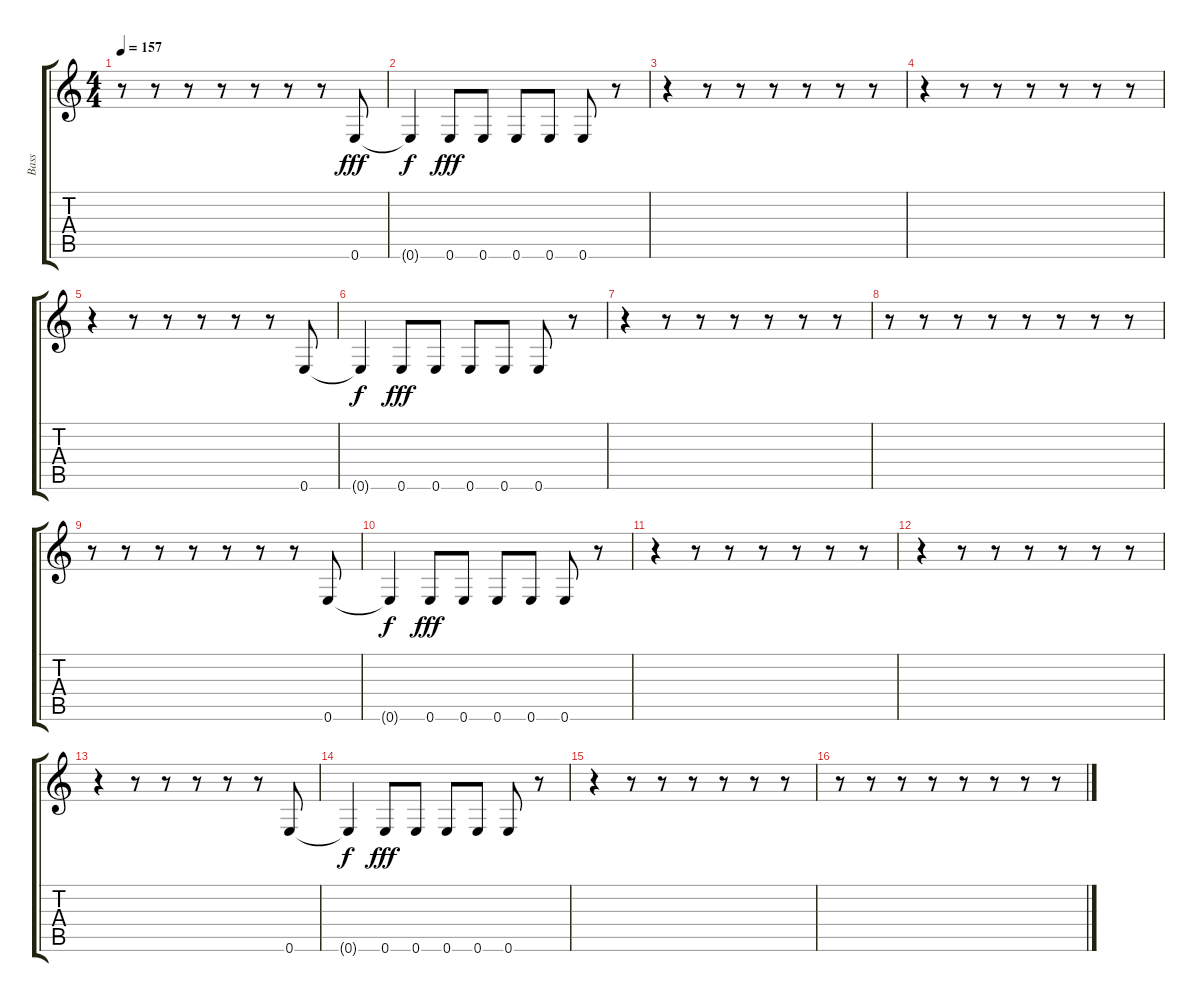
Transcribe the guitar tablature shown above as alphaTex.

\track ("Bass" "Bass") {instrument fretlessbass}
\staff {score tabs}
\tuning (E4 B3 G3 D3 A2 E2) {hide}
\ts (4 4)
\tempo 157
\clef g2
\ks c
r.8{dy fff} r.8 r.8 r.8 r.8 r.8 r.8 0.6.8 |
0.6{t}.4{dy f} 0.6.8{dy fff} 0.6.8 0.6.8 0.6.8 0.6.8 r.8 |
r.4 r.8 r.8 r.8 r.8 r.8 r.8 |
r.4 r.8 r.8 r.8 r.8 r.8 r.8 |
r.4 r.8 r.8 r.8 r.8 r.8 0.6.8 |
0.6{t}.4{dy f} 0.6.8{dy fff} 0.6.8 0.6.8 0.6.8 0.6.8 r.8 |
r.4 r.8 r.8 r.8 r.8 r.8 r.8 |
r.8 r.8 r.8 r.8 r.8 r.8 r.8 r.8 |
r.8 r.8 r.8 r.8 r.8 r.8 r.8 0.6.8 |
0.6{t}.4{dy f} 0.6.8{dy fff} 0.6.8 0.6.8 0.6.8 0.6.8 r.8 |
r.4 r.8 r.8 r.8 r.8 r.8 r.8 |
r.4 r.8 r.8 r.8 r.8 r.8 r.8 |
r.4 r.8 r.8 r.8 r.8 r.8 0.6.8 |
0.6{t}.4{dy f} 0.6.8{dy fff} 0.6.8 0.6.8 0.6.8 0.6.8 r.8 |
r.4 r.8 r.8 r.8 r.8 r.8 r.8 |
r.8 r.8 r.8 r.8 r.8 r.8 r.8 r.8
